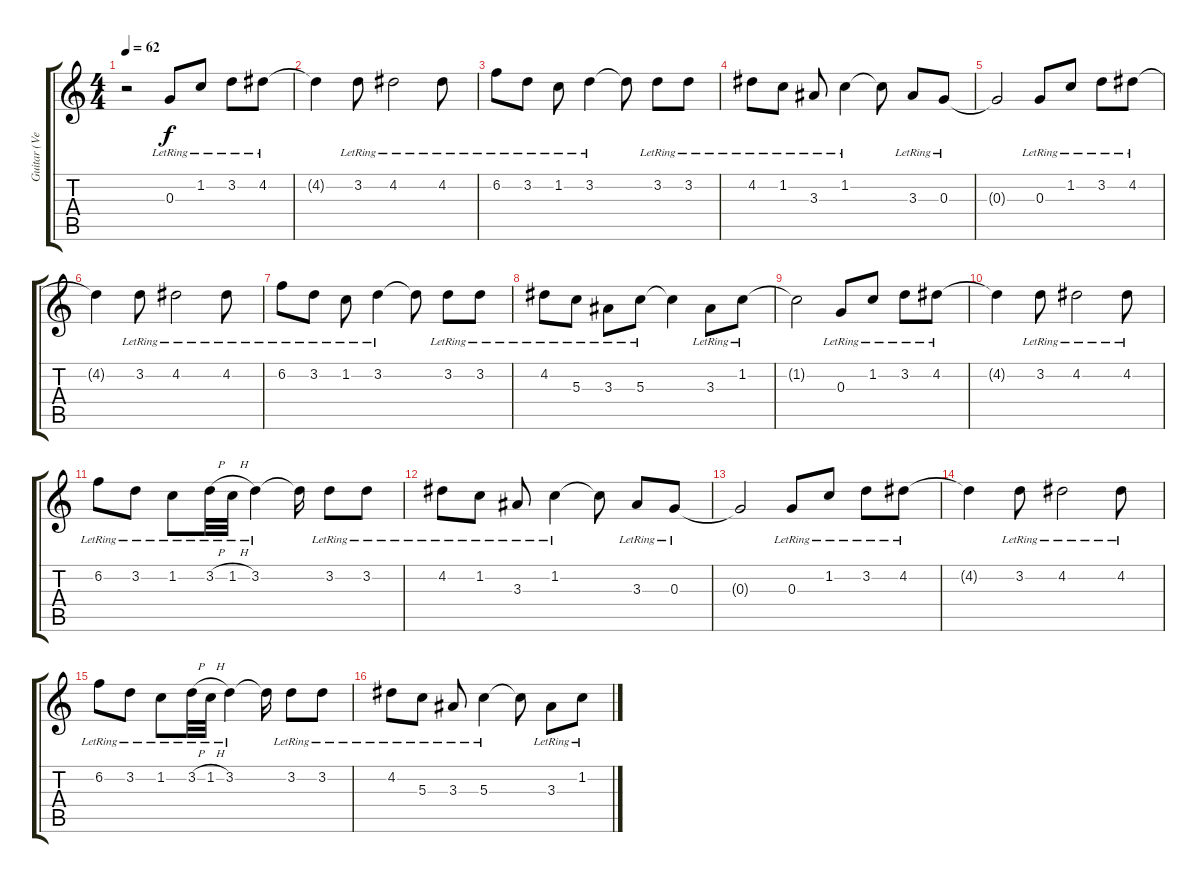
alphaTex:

\track ("Guitar (Very easy)" "Guitar (Ve") {instrument acousticguitarsteel}
\staff {score tabs}
\tuning (E4 B3 G3 D3 A2 E2) {hide}
\ts (4 4)
\tempo 62
\clef g2
\ks c
r.2{dy f instrument acousticguitarsteel} 0.3{lr}.8 1.2{lr}.8 3.2{lr}.8 4.2{lr}.8 |
4.2{t}.4 3.2{lr}.8 4.2{lr}.2 4.2{lr}.8 |
6.2{lr}.8 3.2{lr}.8 1.2{lr}.8 3.2{lr}.4 3.2{t}.8 3.2{lr}.8 3.2{lr}.8 |
4.2{lr}.8 1.2{lr}.8 3.3{lr}.8 1.2{lr}.4 1.2{t}.8 3.3{lr}.8 0.3{lr}.8 |
0.3{t}.2 0.3{lr}.8 1.2{lr}.8 3.2{lr}.8 4.2{lr}.8 |
4.2{t}.4 3.2{lr}.8 4.2{lr}.2 4.2{lr}.8 |
6.2{lr}.8 3.2{lr}.8 1.2{lr}.8 3.2{lr}.4 3.2{t}.8 3.2{lr}.8 3.2{lr}.8 |
4.2{lr}.8 5.3{lr}.8 3.3{lr}.8 5.3{lr}.8 5.3{t}.4 3.3{lr}.8 1.2{lr}.8 |
1.2{t}.2 0.3{lr}.8 1.2{lr}.8 3.2{lr}.8 4.2{lr}.8 |
4.2{t}.4 3.2{lr}.8 4.2{lr}.2 4.2{lr}.8 |
6.2{lr}.8 3.2{lr}.8 1.2{lr}.8 3.2{h lr}.32 1.2{h lr}.32 3.2{lr}.4 3.2{t}.16 3.2{lr}.8 3.2{lr}.8 |
4.2{lr}.8 1.2{lr}.8 3.3{lr}.8 1.2{lr}.4 1.2{t}.8 3.3{lr}.8 0.3{lr}.8 |
0.3{t}.2 0.3{lr}.8 1.2{lr}.8 3.2{lr}.8 4.2{lr}.8 |
4.2{t}.4 3.2{lr}.8 4.2{lr}.2 4.2{lr}.8 |
6.2{lr}.8 3.2{lr}.8 1.2{lr}.8 3.2{h lr}.32 1.2{h lr}.32 3.2{lr}.4 3.2{t}.16 3.2{lr}.8 3.2{lr}.8 |
4.2{lr}.8 5.3{lr}.8 3.3{lr}.8 5.3{lr}.4 5.3{t}.8 3.3{lr}.8 1.2{lr}.8
